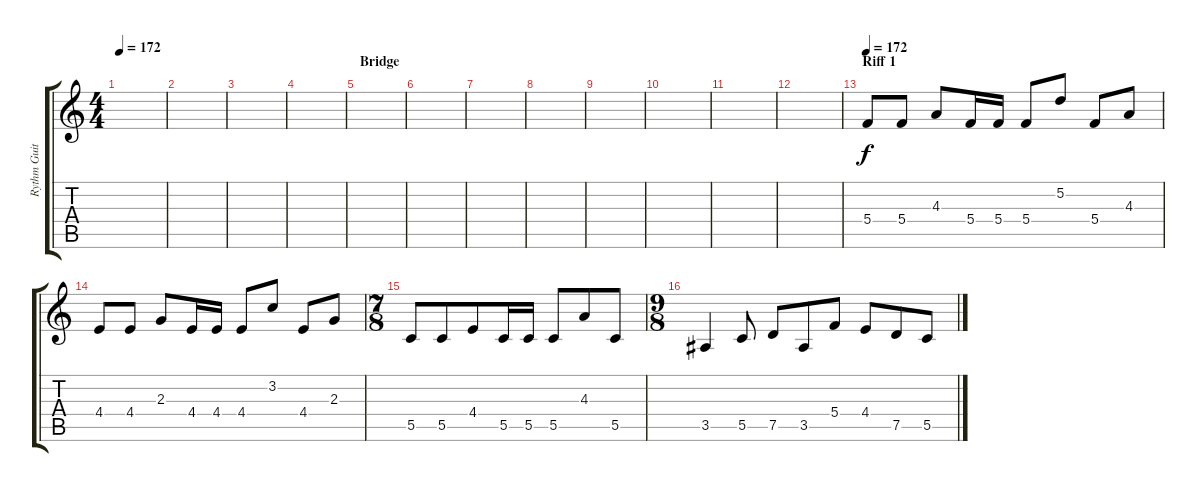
\track ("Rythm Guitar 2" "Rythm Guit") {instrument distortionguitar}
\staff {score tabs}
\tuning (D4 A3 F3 C3 G2 D2) {hide}
\ts (4 4)
\tempo 172
\clef g2
\ks c
|
|
|
|
\section ("" "Bridge")
|
|
|
|
|
|
|
|
\section ("" "Riff 1")
\tempo 172
5.4.8 5.4.8 4.3.8 5.4.16 5.4.16 5.4.8 5.2.8 5.4.8 4.3.8 |
4.4.8 4.4.8 2.3.8 4.4.16 4.4.16 4.4.8 3.2.8 4.4.8 2.3.8 |
\ts (7 8)
5.5.8 5.5.8 4.4.8 5.5.16 5.5.16 5.5.8 4.3.8 5.5.8 |
\ts (9 8)
3.5.4 5.5.8 7.5.8 3.5.8 5.4.8 4.4.8 7.5.8 5.5.8
